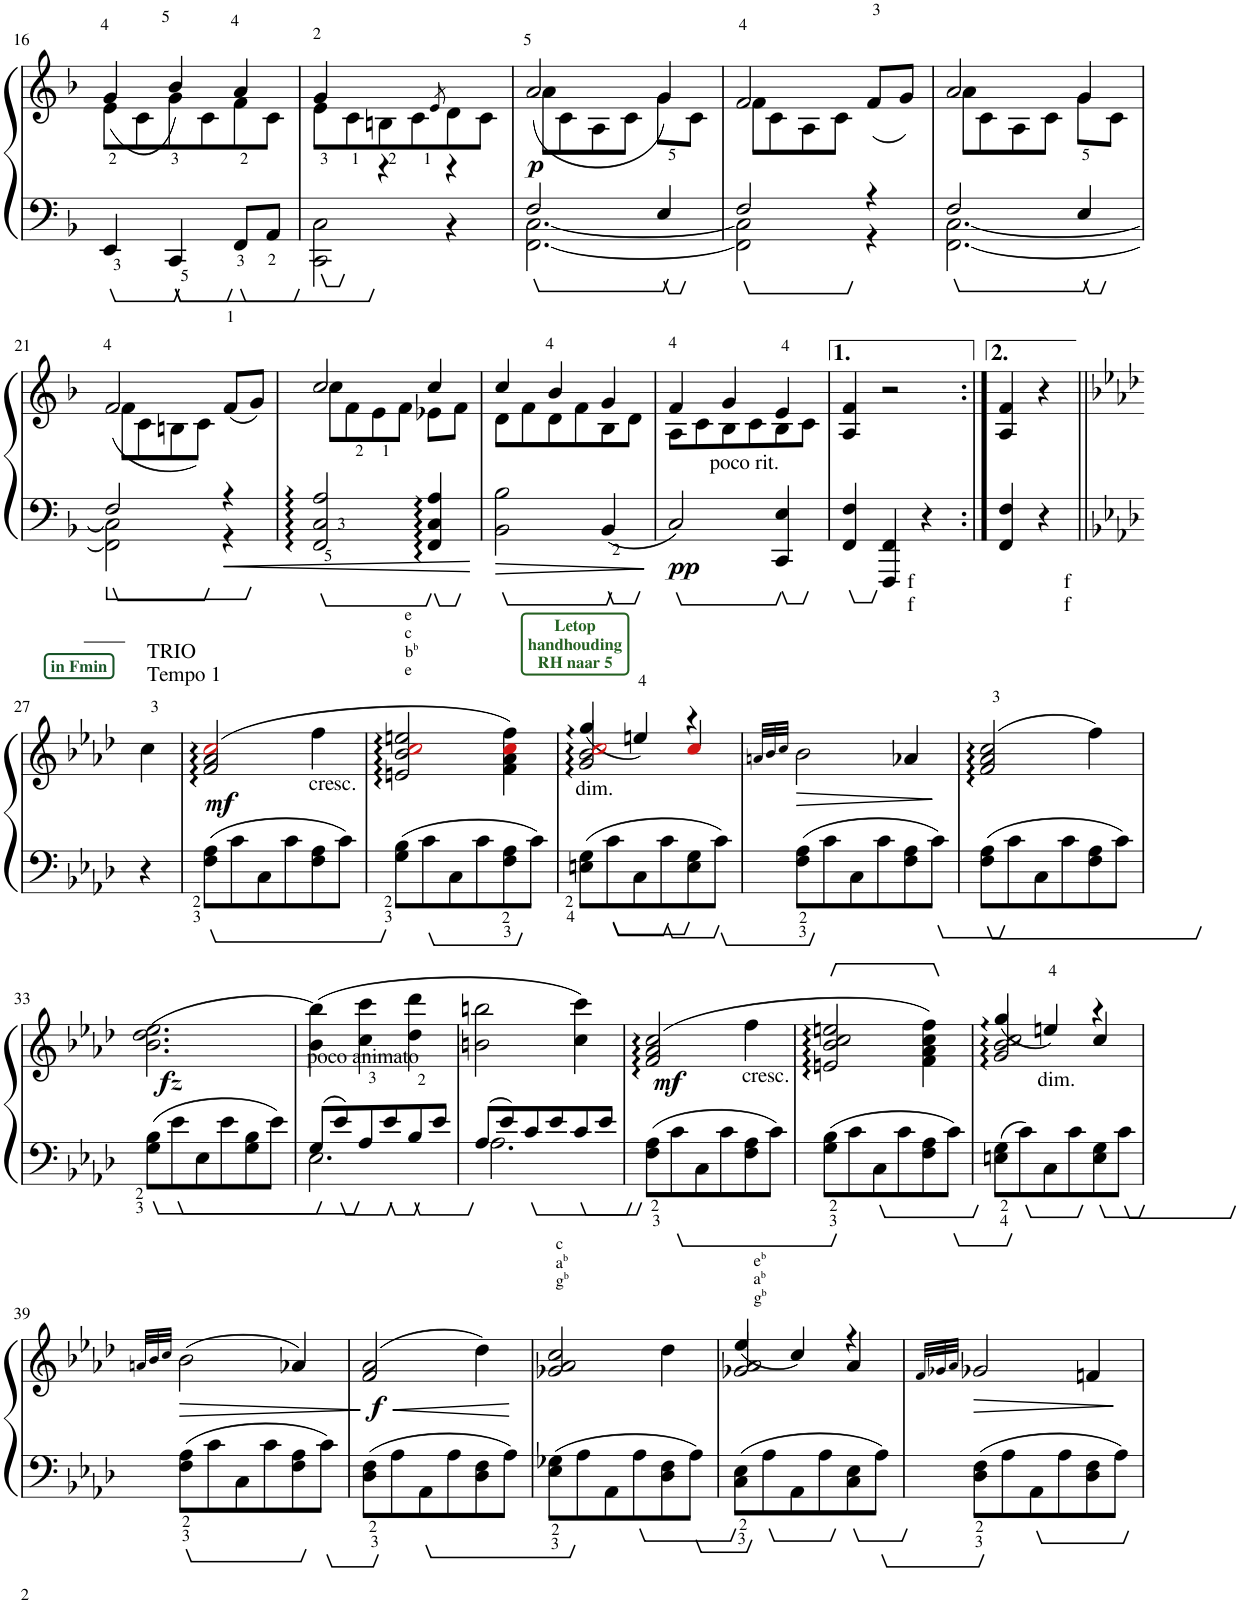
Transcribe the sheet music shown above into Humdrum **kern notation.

**kern	**kern	**dynam
*part1	*part1	*part1
*staff2	*staff1	*staff1/2
*I"Piano	*	*
*I'Pno.	*	*
!!LO:PB:g=z
*clefF4	*clefG2	*
*k[b-]	*k[b-]	*
*M3/4	*M3/4	*
=16	=16	=16
*	*^	*
4EE/	8e\L	(4g/	.
.	8c\	.	.
4CC/	8g\	4b-/)	.
.	8c\	.	.
8FF/L	8f\	4a/	.
8AA/J	8c\J	.	.
=17	=17	=17	=17
*^	*	*	*
2.ryy	2CC\ 2C\	8e\L	4g/	.
.	.	8c\	.	.
.	.	8Bn\	4r	.
.	.	8c\	.	.
.	.	8qe/	.	.
.	4r	8d\	4r	.
.	.	8c\J	.	.
=18	=18	=18	=18	=18
!	!	!	!	!LO:DY:b
2F/	[2.FF\ [2.C\	8a\L	(2a/	p
.	.	8c\	.	.
.	.	8A\	.	.
.	.	8c\J	.	.
4E/	.	8g\L	4g/)	.
.	.	8c\J	.	.
=19	=19	=19	=19	=19
2F/	2FF\] 2C\]	8f\L	2f/	.
.	.	8c\	.	.
.	.	8A\	.	.
.	.	8c\J	.	.
4r	4r	(8f/L	4ryy	.
.	.	8g/J)	.	.
=20	=20	=20	=20	=20
2F/	[2.FF\ [2.C\	8a\L	2a/	.
.	.	8c\	.	.
.	.	8A\	.	.
.	.	8c\J	.	.
4E/	.	8g\L	4g/	.
.	.	8c\J	.	.
!!LO:LB:g=z	!!
=21	=21	=21	=21	=21
2F/	2FF\] 2C\]	8f\L	(2f/	.
.	.	8c\	.	.
.	.	8Bn\	.	.
.	.	(8c\J	.	.
4r	4r	8f/L	4ryy	.
.	.	8g/J	.	.
*v	*v	*	*	*
=22	=22	=22	=22
2FF/ 2C/ 2A/	8cc\L	2cc/	.
.	8f\	.	.
.	8e\	.	.
.	8f\J	.	.
4FF/ 4C/ 4A/	8e-X\L	4cc/	.
.	8f\J	.	.
=23	=23	=23	=23
2BB-\ 2B-\	8d\L	4cc/	.
.	8f\	.	.
.	8d\	4b-/	.
.	8f\	.	.
4BB-/	8B-\	4g/	.
.	8d\J	.	.
=24	=24	=24	=24
!LO:TX:a:t=poco rit.	!	!	!
!	!	!	!LO:DY:b=2
2C/)	8A\L	4f/	pp
.	8c\	.	.
.	8B-\	4g/	.
.	8c\	.	.
4CC/ 4E/	8B-\	4e/	.
.	8c\J	.	.
*	*v	*v	*
=25	=25	=25
4FF/ 4F/	4A/ 4f/	.
!LO:TX:b:t=f	!	!
!LO:TX:b:t=f	!	!
4FFF/ 4FF/	2r	.
4r	.	.
=26:|!	=26:|!	=26:|!
4FF/ 4F/	4A/ 4f/	.
!LO:TX:b:t=f	!	!
!LO:TX:b:t=f	!	!
4r	4r	.
!!LO:LB:g=z
=27||	=27||	=27||
*k[b-e-a-d-]	*k[b-e-a-d-]	*
!	!LO:TX:a:t=TRIO	!
!	!LO:TX:a:t=Tempo 1	!
!	!LO:TX:a:B:color=#195529:t=in Fmin	!
4r	4cc\	.
=28	=28	=28
!	!	!LO:DY:b
8F\ 8A-\L	(2f/ 2a-/ 2cci/	mf
8c\	.	.
8C\	.	.
8c\	.	.
!	!LO:TX:b:t=cresc.	!
8F\ 8A-\	4ff\	.
8c\J	.	.
=29	=29	=29
!	!LO:TX:a:t=e	!
!	!LO:TX:a:t=c	!
!	!LO:TX:a:t=b	!
!	!LO:TX:a:t=b	!
!	!LO:TX:a:t=e	!
8G\ 8B-\L	2en/ 2b-/ 2cci/ 2een/	.
8c\	.	.
8C\	.	.
8c\	.	.
8F\ 8A-\	4f\ 4a-\ 4cci\ 4ff\)	.
8c\J	.	.
=30	=30	=30
*	*^	*
!	!LO:TX:a:B:color=#256122:t=Letop	!	!
!	!LO:TX:a:t=handhouding	!	!
!	!LO:TX:a:t=RH naar 5	!	!
!LO:TX:a:t=dim.	!	!	!
8En\ 8G\L	2g/ 2b-/ 2cci/	(4gg/	.
8c\	.	.	.
8C\	.	4een/)	.
8c\	.	.	.
8E\ 8G\	4r	4cci/	.
8c\J	.	.	.
*	*v	*v	*
=31	=31	=31
.	32qan/LLL	.
.	32qb-/	.
.	32qcc/JJJ	.
8F\ 8A-\L	2b-\	.
8c\	.	.
8C\	.	.
8c\	.	.
8F\ 8A-\	4a-X/	.
8c\J	.	.
=32	=32	=32
8F\ 8A-\L	(2f/ 2a-/ 2cc/	.
8c\	.	.
8C\	.	.
8c\	.	.
8F\ 8A-\	4ff\)	.
8c\J	.	.
!!LO:LB:g=z
=33	=33	=33
*	*^	*
8G\ 8B-\L	(2.b-\ 2.dd-\ 2.ee-\	8ryy	.
!	!	!	!LO:DY:b
8e-\	.	2ryy	fz
8E-\	.	.	.
8e-\	.	.	.
8G\ 8B-\	.	.	.
8e-\J	.	8ryy	.
=34	=34	=34	=34
*^	*	*	*
!	!	!LO:TX:a:t=poco animato	!	!
*	*	*v	*v	*
8G/L	2.E-\	(4b-\ 4bb-\)	.
8e-/	.	.	.
8A-/	.	4cc\ 4ccc\	.
8e-/	.	.	.
8B-/	.	4dd-\ 4ddd-\	.
8e-/J	.	.	.
=35	=35	=35	=35
8A-/L	2.A-\	2bn\ 2bbn\	.
8e-/	.	.	.
8c/	.	.	.
8e-/	.	.	.
8c/	.	4cc\ 4ccc\)	.
8e-/J	.	.	.
*v	*v	*	*
=36	=36	=36
*	*^	*
8F\ 8A-\L	(2f/ 2a-/ 2cc/	8ryy	.
!	!	!	!LO:DY:b
8c\	.	2ryy	mf
8C\	.	.	.
8c\	.	.	.
!	!LO:TX:b:t=cresc.	!	!
8F\ 8A-\	4ff\	.	.
8c\J	.	8ryy	.
*	*v	*v	*
=37	=37	=37
8G\ 8B-\L	2en/ 2b-/ 2cc/ 2een/	.
8c\	.	.
8C\	.	.
8c\	.	.
8F\ 8A-\	4f\ 4a-\ 4cc\ 4ff\)	.
8c\J	.	.
=38	=38	=38
*	*^	*
8En\ 8G\L	2g/ 2b-/ 2cc/	(4gg/	.
8c\	.	.	.
!	!	!LO:TX:b:t=dim.	!
8C\	.	4een/)	.
8c\	.	.	.
8E\ 8G\	4r	4cc/	.
8c\J	.	.	.
*	*v	*v	*
!!LO:LB:g=z
=39	=39	=39
.	32qan/LLL	.
.	32qb-/	.
.	32qcc/JJJ	.
8F\ 8A-\L	(2b-\	.
8c\	.	.
8C\	.	.
8c\	.	.
8F\ 8A-\	4a-X/)	.
8c\J	.	.
=40	=40	=40
!	!	!LO:HP:b
!	!	!LO:DY:n=1:b
8D-\ 8F\L	(2f/ 2a-/	< f
8A-\	.	.
8AA-\	.	.
8A-\	.	.
8D-\ 8F\	4dd-\)	.
8A-\J	.	.
.	.	[
=41	=41	=41
!	!LO:TX:a:t=c	!
!	!LO:TX:a:t=a	!
!	!LO:TX:a:t=b	!
!	!LO:TX:a:t=g	!
!	!LO:TX:a:t=b	!
8E-\ 8G-X\L	2g-X/ 2a-/ 2cc/	.
8A-\	.	.
8AA-\	.	.
8A-\	.	.
8D-\ 8F\	4dd-\	.
8A-\J	.	.
=42	=42	=42
*	*^	*
!	!LO:TX:a:t=e	!	!
!	!LO:TX:a:t=b	!	!
!	!LO:TX:a:t=a	!	!
!	!LO:TX:a:t=b	!	!
!	!LO:TX:a:t=g	!	!
!	!LO:TX:a:t=b	!	!
8C\ 8E-\L	2g-X/ 2a-/	(4ee-/	.
8A-\	.	.	.
8AA-\	.	4cc/)	.
8A-\	.	.	.
8C\ 8E-\	4r	4a-/	.
8A-\J	.	.	.
*	*v	*v	*
=43	=43	=43
.	32qf/LLL	.
.	32qg-X/	.
.	32qa-/JJJ	.
8D-\ 8F\L	2g-X/	.
8A-\	.	.
8AA-\	.	.
8A-\	.	.
8D-\ 8F\	4fn/	.
8A-\J	.	.
=	=	=
*-	*-	*-
